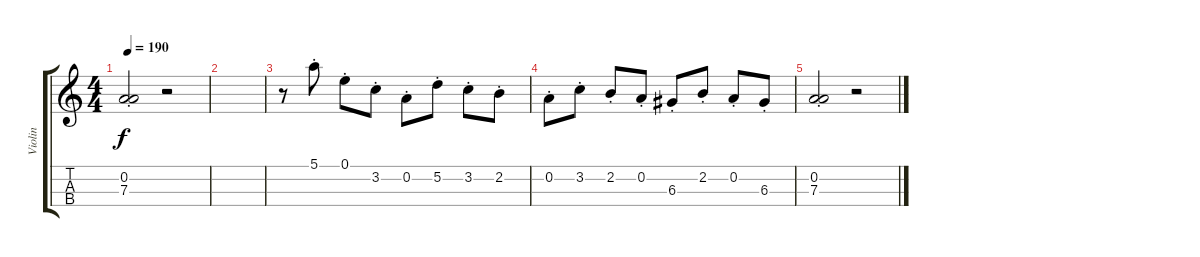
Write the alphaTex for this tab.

\track ("Violin" "Violin") {instrument violin}
\staff {score tabs}
\tuning (E5 A4 D4 G3) {hide}
\ts (4 4)
\tempo 190
\clef g2
\ks c
(0.2{st} 7.3).2{dy f} r.2 |
|
r.8 5.1{st}.8 0.1{st}.8 3.2{st}.8 0.2{st}.8 5.2{st}.8 3.2{st}.8 2.2{st}.8 |
0.2{st}.8 3.2{st}.8 2.2{st}.8 0.2{st}.8 6.3{st}.8 2.2{st}.8 0.2{st}.8 6.3{st}.8 |
(0.2{st} 7.3).2 r.2
